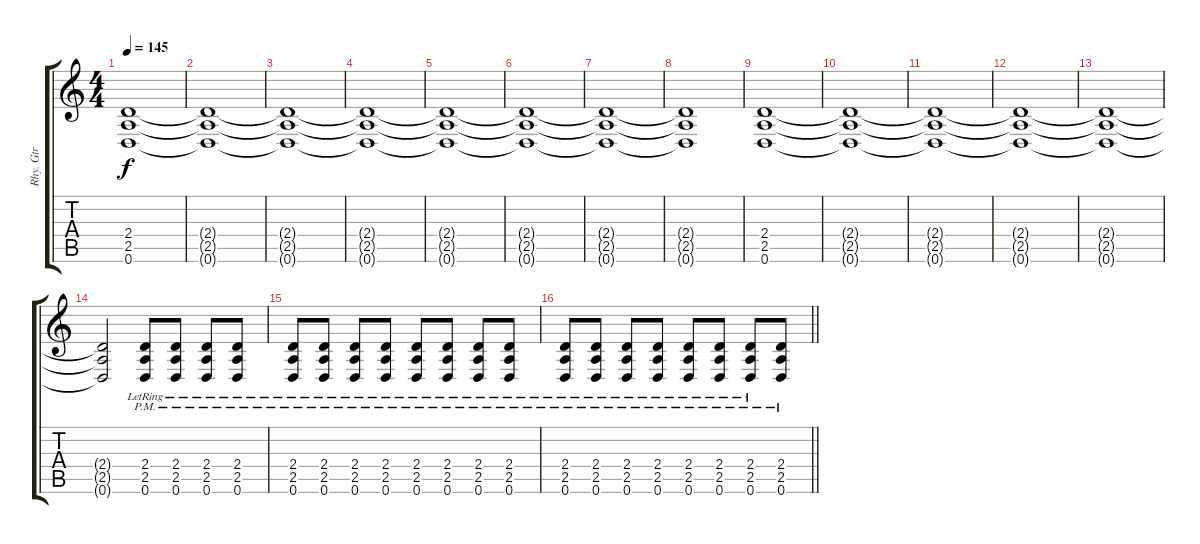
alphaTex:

\track ("Rhy. Gtr" "Rhy. Gtr") {instrument distortionguitar}
\staff {score tabs}
\tuning (D4 A3 F3 C3 G2 D2) {hide}
\ts (4 4)
\tempo 145
\clef g2
\ks c
(2.4 2.5 0.6).1{dy f} |
(2.4{t} 2.5{t} 0.6{t}).1 |
(2.4{t} 2.5{t} 0.6{t}).1 |
(2.4{t} 2.5{t} 0.6{t}).1 |
(2.4{t} 2.5{t} 0.6{t}).1 |
(2.4{t} 2.5{t} 0.6{t}).1 |
(2.4{t} 2.5{t} 0.6{t}).1 |
(2.4{t} 2.5{t} 0.6{t}).1 |
(2.4 2.5 0.6).1 |
(2.4{t} 2.5{t} 0.6{t}).1 |
(2.4{t} 2.5{t} 0.6{t}).1 |
(2.4{t} 2.5{t} 0.6{t}).1 |
(2.4{t} 2.5{t} 0.6{t}).1 |
(2.4{t} 2.5{t} 0.6{t}).2 (2.4{pm lr} 2.5{pm lr} 0.6{pm lr}).8 (2.4{pm lr} 2.5{pm lr} 0.6{pm lr}).8 (2.4{pm lr} 2.5{pm lr} 0.6{pm lr}).8 (2.4{pm lr} 2.5{pm lr} 0.6{pm lr}).8 |
(2.4{pm lr} 2.5{pm lr} 0.6{pm lr}).8 (2.4{pm lr} 2.5{pm lr} 0.6{pm lr}).8 (2.4{pm lr} 2.5{pm lr} 0.6{pm lr}).8 (2.4{pm lr} 2.5{pm lr} 0.6{pm lr}).8 (2.4{pm lr} 2.5{pm lr} 0.6{pm lr}).8 (2.4{pm lr} 2.5{pm lr} 0.6{pm lr}).8 (2.4{pm lr} 2.5{pm lr} 0.6{pm lr}).8 (2.4{pm lr} 2.5{pm lr} 0.6{pm lr}).8 |
\barLineRight lightlight
(2.4{pm lr} 2.5{pm lr} 0.6{pm lr}).8 (2.4{pm lr} 2.5{pm lr} 0.6{pm lr}).8 (2.4{pm lr} 2.5{pm lr} 0.6{pm lr}).8 (2.4{pm lr} 2.5{pm lr} 0.6{pm lr}).8 (2.4{pm lr} 2.5{pm lr} 0.6{pm lr}).8 (2.4{pm lr} 2.5{pm lr} 0.6{pm lr}).8 (2.4{pm lr} 2.5{pm lr} 0.6{pm lr}).8 (2.4{pm} 2.5{pm} 0.6{pm}).8
